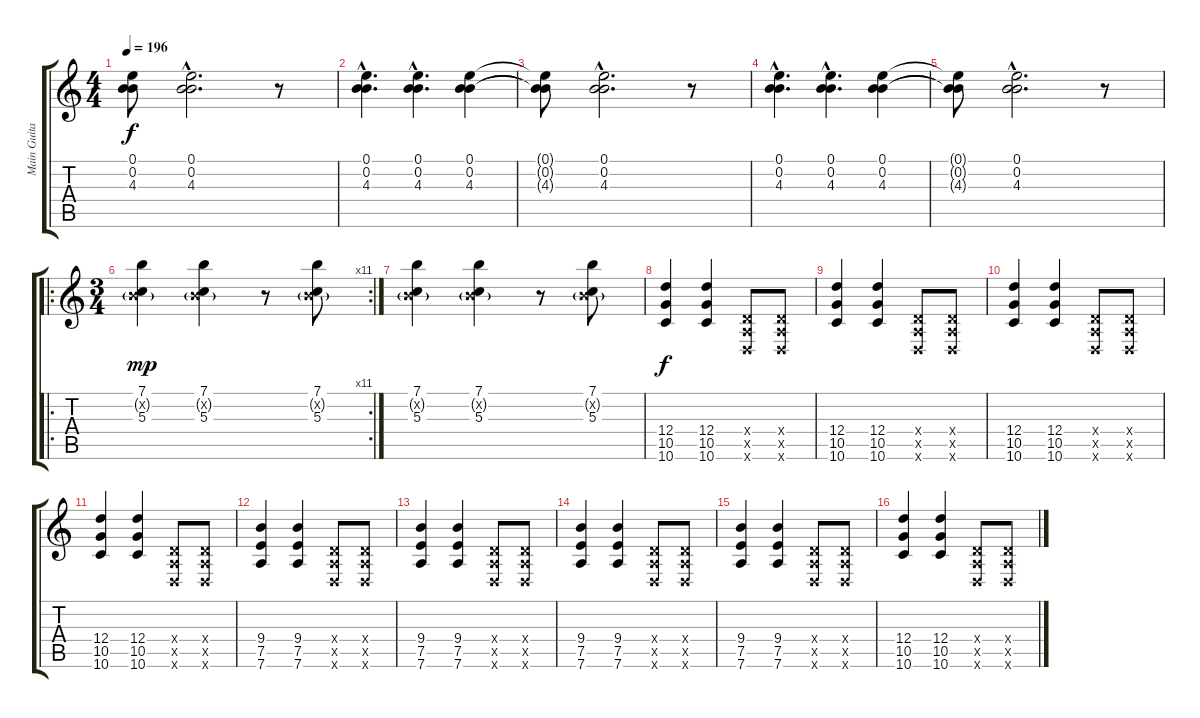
\track ("Main Guitar" "Main Guita") {instrument distortionguitar}
\staff {score tabs}
\tuning (E4 B3 G3 D3 A2 D2) {hide}
\ts (4 4)
\tempo 196
\clef g2
\ks c
(0.1{t} 0.2{t} 4.3{t}).8{dy f} (0.1{hac} 0.2{hac} 4.3{hac}).2{d} r.8 |
(0.1{hac} 0.2{hac} 4.3{hac}).4{d} (0.1{hac} 0.2{hac} 4.3{hac}).4{d} (0.1 0.2 4.3).4 |
(0.1{t} 0.2{t} 4.3{t}).8 (0.1{hac} 0.2{hac} 4.3{hac}).2{d} r.8 |
(0.1{hac} 0.2{hac} 4.3{hac}).4{d} (0.1{hac} 0.2{hac} 4.3{hac}).4{d} (0.1 0.2 4.3).4 |
(0.1{t} 0.2{t} 4.3{t}).8 (0.1{hac} 0.2{hac} 4.3{hac}).2{d} r.8 |
\ro
\rc 11
\ts (3 4)
(7.1 0.2{g x} 5.3).4{dy mp} (7.1 0.2{g x} 5.3).4 r.8 (7.1 0.2{g x} 5.3).8 |
(7.1 0.2{g x} 5.3).4 (7.1 0.2{g x} 5.3).4 r.8 (7.1 0.2{g x} 5.3).8 |
(12.4 10.5 10.6).4{dy f} (12.4 10.5 10.6).4 (0.4{x} 0.5{x} 0.6{x}).8 (0.4{x} 0.5{x} 0.6{x}).8 |
(12.4 10.5 10.6).4 (12.4 10.5 10.6).4 (0.4{x} 0.5{x} 0.6{x}).8 (0.4{x} 0.5{x} 0.6{x}).8 |
(12.4 10.5 10.6).4 (12.4 10.5 10.6).4 (0.4{x} 0.5{x} 0.6{x}).8 (0.4{x} 0.5{x} 0.6{x}).8 |
(12.4 10.5 10.6).4 (12.4 10.5 10.6).4 (0.4{x} 0.5{x} 0.6{x}).8 (0.4{x} 0.5{x} 0.6{x}).8 |
(9.4 7.5 7.6).4 (9.4 7.5 7.6).4 (0.4{x} 0.5{x} 0.6{x}).8 (0.4{x} 0.5{x} 0.6{x}).8 |
(9.4 7.5 7.6).4 (9.4 7.5 7.6).4 (0.4{x} 0.5{x} 0.6{x}).8 (0.4{x} 0.5{x} 0.6{x}).8 |
(9.4 7.5 7.6).4 (9.4 7.5 7.6).4 (0.4{x} 0.5{x} 0.6{x}).8 (0.4{x} 0.5{x} 0.6{x}).8 |
(9.4 7.5 7.6).4 (9.4 7.5 7.6).4 (0.4{x} 0.5{x} 0.6{x}).8 (0.4{x} 0.5{x} 0.6{x}).8 |
(12.4 10.5 10.6).4 (12.4 10.5 10.6).4 (0.4{x} 0.5{x} 0.6{x}).8 (0.4{x} 0.5{x} 0.6{x}).8
